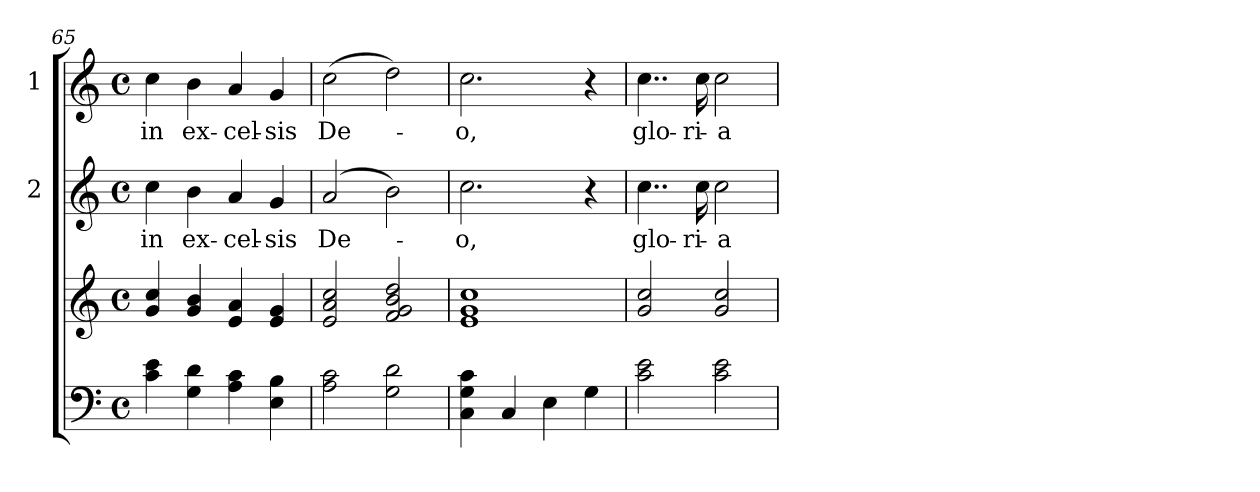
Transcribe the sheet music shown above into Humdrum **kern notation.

**kern	**kern	**kern	**text	**kern	**text
*part3	*part3	*part2	*part2	*part1	*part1
*staff4	*staff3	*staff2	*staff2	*staff1	*staff1
*	*	*I"2	*	*I"1	*
*clefF4	*clefG2	*clefG2	*	*clefG2	*
*k[]	*k[]	*k[]	*	*k[]	*
*C:	*C:	*C:	*	*C:	*
*M4/4	*M4/4	*M4/4	*	*M4/4	*
*met(c)	*met(c)	*met(c)	*	*met(c)	*
=65	=65	=65	=65	=65	=65
!	!	!	!LO:LY:b	!	!LO:LY:b
4c\ 4e\	4g/ 4cc/	4cc\	in	4cc\	in
!	!	!	!LO:LY:b	!	!LO:LY:b
4G\ 4d\	4g/ 4b/	4b\	ex-	4b\	ex-
!	!	!	!LO:LY:b	!	!LO:LY:b
4A\ 4c\	4e/ 4a/	4a/	-cel-	4a/	-cel-
!	!	!	!LO:LY:b	!	!LO:LY:b
4E\ 4B\	4e/ 4g/	4g/	-sis	4g/	-sis
=66	=66	=66	=66	=66	=66
!	!	!	!LO:LY:b	!	!LO:LY:b
2A\ 2c\	2e/ 2a/ 2cc/	(2a/	De-	(>2cc\	De-
2G\ 2d\	2f/ 2g/ 2b/ 2dd/	2b\)	.	2dd\)	.
=67	=67	=67	=67	=67	=67
!	!	!	!LO:LY:b	!	!LO:LY:b
4C\ 4G\ 4c\	1e 1g 1cc	2.cc\	-o,	2.cc\	-o,
4C/	.	.	.	.	.
4E\	.	.	.	.	.
4G\	.	4r	.	4r	.
=68	=68	=68	=68	=68	=68
!	!	!	!LO:LY:b	!	!LO:LY:b
2c\ 2e\	2g/ 2cc/	4..cc\	glo-	4..cc\	glo-
!	!	!	!LO:LY:b	!	!LO:LY:b
.	.	16cc\	-ri-	16cc\	-ri-
!	!	!	!LO:LY:b	!	!LO:LY:b
2c\ 2e\	2g/ 2cc/	2cc\	-a	2cc\	-a
=	=	=	=	=	=
*-	*-	*-	*-	*-	*-
